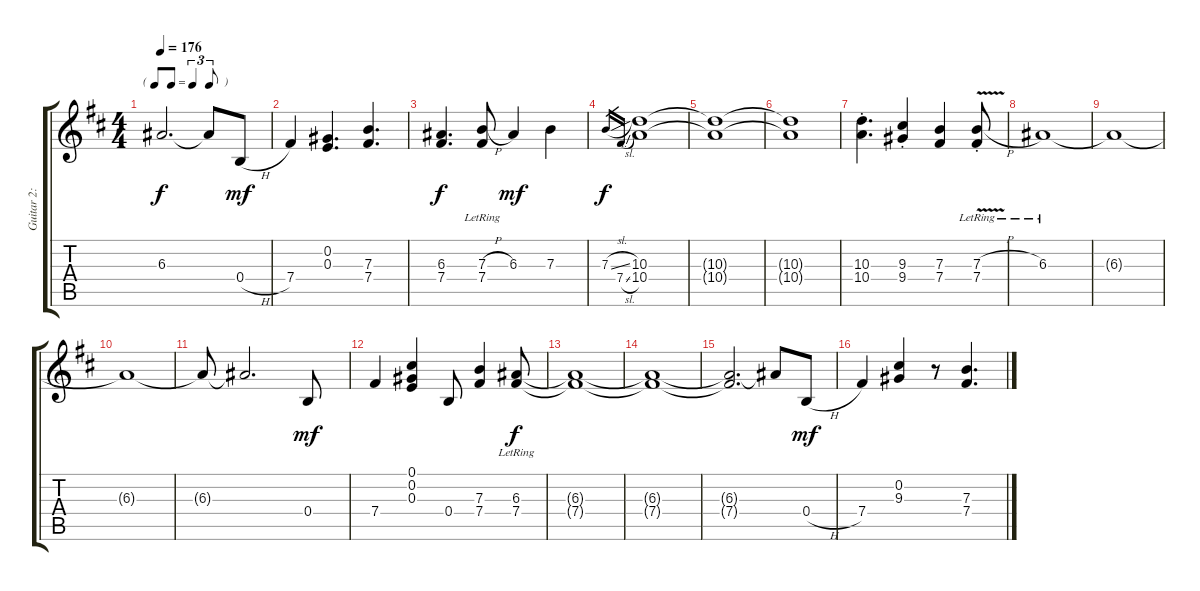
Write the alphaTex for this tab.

\track ("Guitar 2: Tony" "Guitar 2: ") {instrument overdrivenguitar}
\staff {score tabs}
\tuning (Db4 Ab3 E3 B2 Gb2 Db2) {hide}
\ts (4 4)
\tf triplet8th
\tempo 176
\clef g2
\ks d
6.3{t}.2{d dy f} 6.3{t}.8 0.4{h}.8{dy mf} |
7.4.4 (0.2 0.3).4{d} (7.3 7.4).4{d} |
(6.3 7.4).4{d dy f} (7.3{h lr} 7.4{lr}).8 6.3.4{dy mf} 7.3.4 |
7.3{sl}.16{gr dy f} 7.4{sl}.16{gr} (10.3 10.4).1 |
(10.3{t} 10.4{t}).1 |
(10.3{t} 10.4{t}).1 |
(10.3{st} 10.4{st}).4{d} (9.3{st} 9.4{st}).4 (7.3 7.4).4 (7.3{v h st lr} 7.4{st}).8 |
6.3{lr}.1 |
6.3{t}.1 |
6.3{t}.1 |
6.3{t}.8 6.3{t}.2{d} 0.4.8{dy mf} |
7.4.4 (0.1 0.2 0.3).4 0.4.8 (7.3 7.4).4 (6.3{lr} 7.4{lr}).8{dy f} |
(6.3{t} 7.4{t}).1 |
(6.3{t} 7.4{t}).1 |
(6.3{t} 7.4{t}).2{d} 6.3{t}.8 0.4{h}.8{dy mf} |
7.4.4 (0.2 9.3).4 r.8 (7.3 7.4).4{d}
